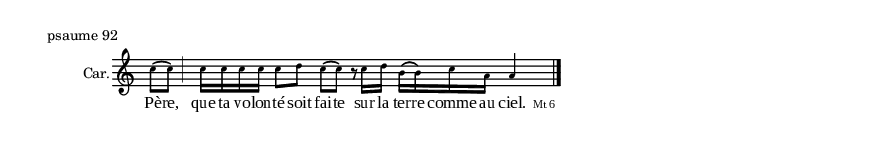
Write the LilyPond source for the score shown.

\version "2.10.0"
 \include "definitions.ly"
 \markup {psaume 92 }

\relative a' { 
	\new Staff {
		\cadenzaOn
		\set Staff.instrumentName = \markup{ \center-align { Car. } }
		c8[\( c\)] \cesure\pespace
		c16[ c c c]
		c8[ d]  c8[\( c\)] \pespace 
		r8 c16[ d]
		b16[\( b\) c a]
		a4
		\endBar
	}
	\addlyrics {
		Pè -- re, que ta vo -- lon -- té soit fai -- te sur la ter -- re comme au ciel.
		\markup { \citation #"Mt 6" } 
	}
}